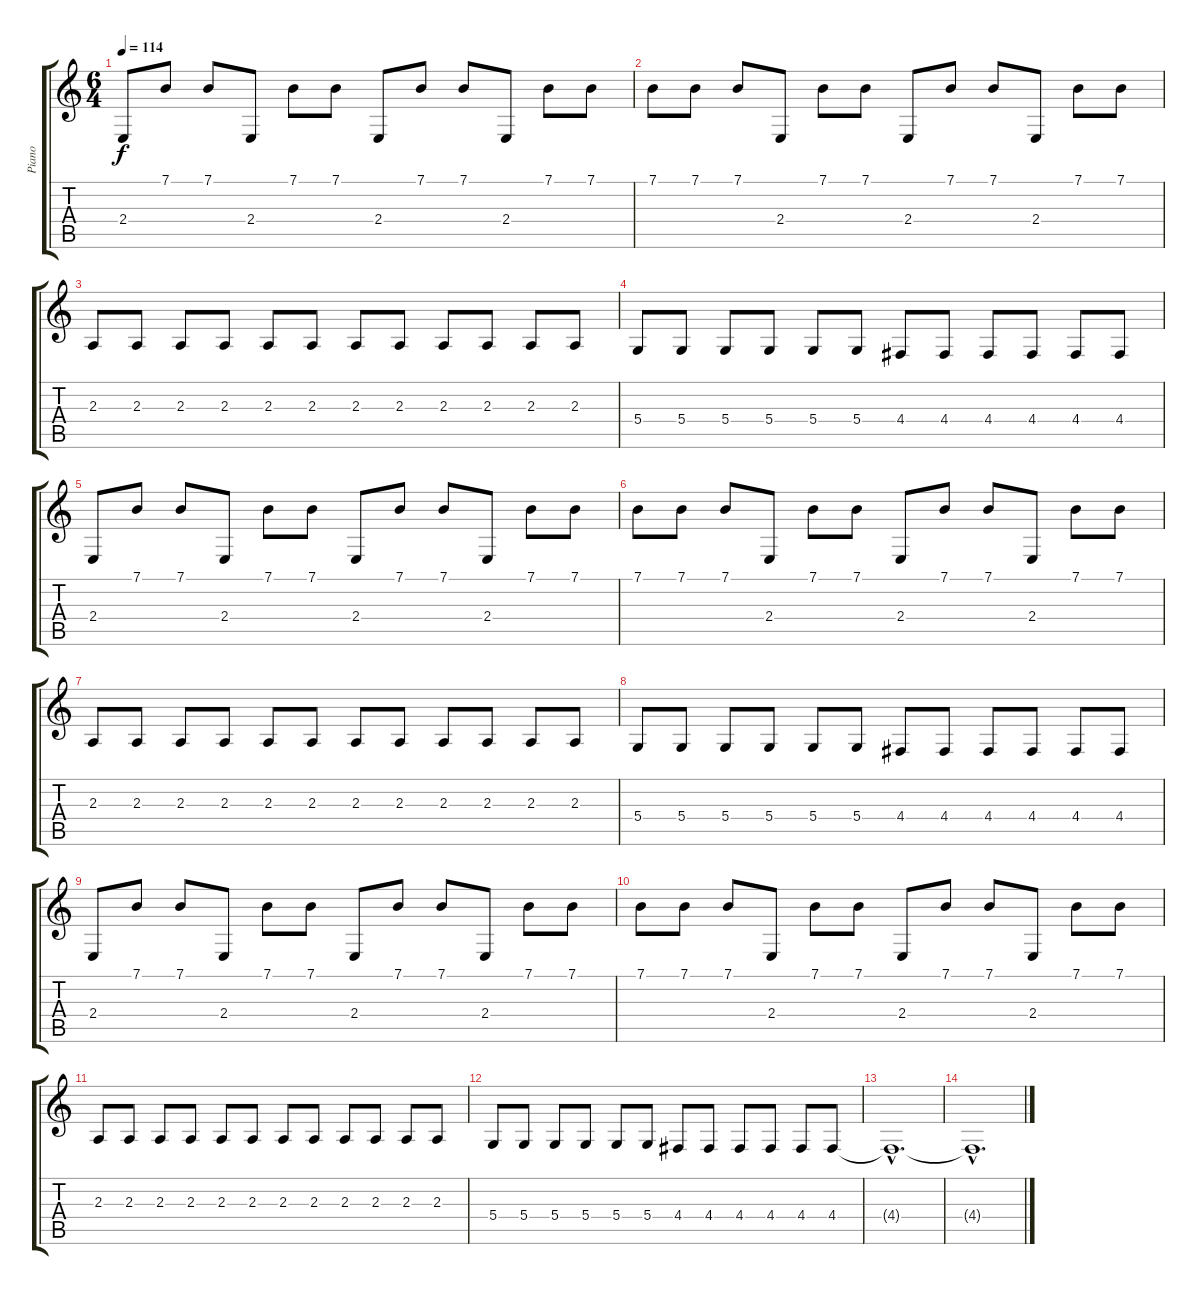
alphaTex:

\track ("Piano" "Piano") {instrument honkytonkpiano}
\staff {score tabs}
\tuning (E4 B3 G3 D3 A2 E2) {hide}
\ts (6 4)
\tempo 114
\clef g2
\ks c
2.4.8{dy f volume 10} 7.1.8 7.1.8 2.4.8 7.1.8 7.1.8 2.4.8 7.1.8 7.1.8 2.4.8 7.1.8 7.1.8 |
7.1.8{volume 10} 7.1.8 7.1.8 2.4.8 7.1.8 7.1.8 2.4.8 7.1.8 7.1.8 2.4.8 7.1.8 7.1.8 |
2.3.8{volume 10} 2.3.8 2.3.8 2.3.8 2.3.8 2.3.8 2.3.8 2.3.8 2.3.8 2.3.8 2.3.8 2.3.8 |
5.4.8{volume 10} 5.4.8 5.4.8 5.4.8 5.4.8 5.4.8 4.4.8 4.4.8 4.4.8 4.4.8 4.4.8 4.4.8 |
2.4.8{volume 10} 7.1.8 7.1.8 2.4.8 7.1.8 7.1.8 2.4.8 7.1.8 7.1.8 2.4.8 7.1.8 7.1.8 |
7.1.8{volume 10} 7.1.8 7.1.8 2.4.8 7.1.8 7.1.8 2.4.8 7.1.8 7.1.8 2.4.8 7.1.8 7.1.8 |
2.3.8{volume 10} 2.3.8 2.3.8 2.3.8 2.3.8 2.3.8 2.3.8 2.3.8 2.3.8 2.3.8 2.3.8 2.3.8 |
5.4.8{volume 10} 5.4.8 5.4.8 5.4.8 5.4.8 5.4.8 4.4.8 4.4.8 4.4.8 4.4.8 4.4.8 4.4.8 |
2.4.8{volume 10} 7.1.8 7.1.8 2.4.8 7.1.8 7.1.8 2.4.8 7.1.8 7.1.8 2.4.8 7.1.8 7.1.8 |
7.1.8{volume 10} 7.1.8 7.1.8 2.4.8 7.1.8 7.1.8 2.4.8 7.1.8 7.1.8 2.4.8 7.1.8 7.1.8 |
2.3.8{volume 10} 2.3.8 2.3.8 2.3.8 2.3.8 2.3.8 2.3.8 2.3.8 2.3.8 2.3.8 2.3.8 2.3.8 |
5.4.8{volume 10} 5.4.8 5.4.8 5.4.8 5.4.8 5.4.8 4.4.8 4.4.8 4.4.8 4.4.8 4.4.8 4.4.8 |
4.4{hac t}.1{d} |
4.4{hac t}.1{d}
